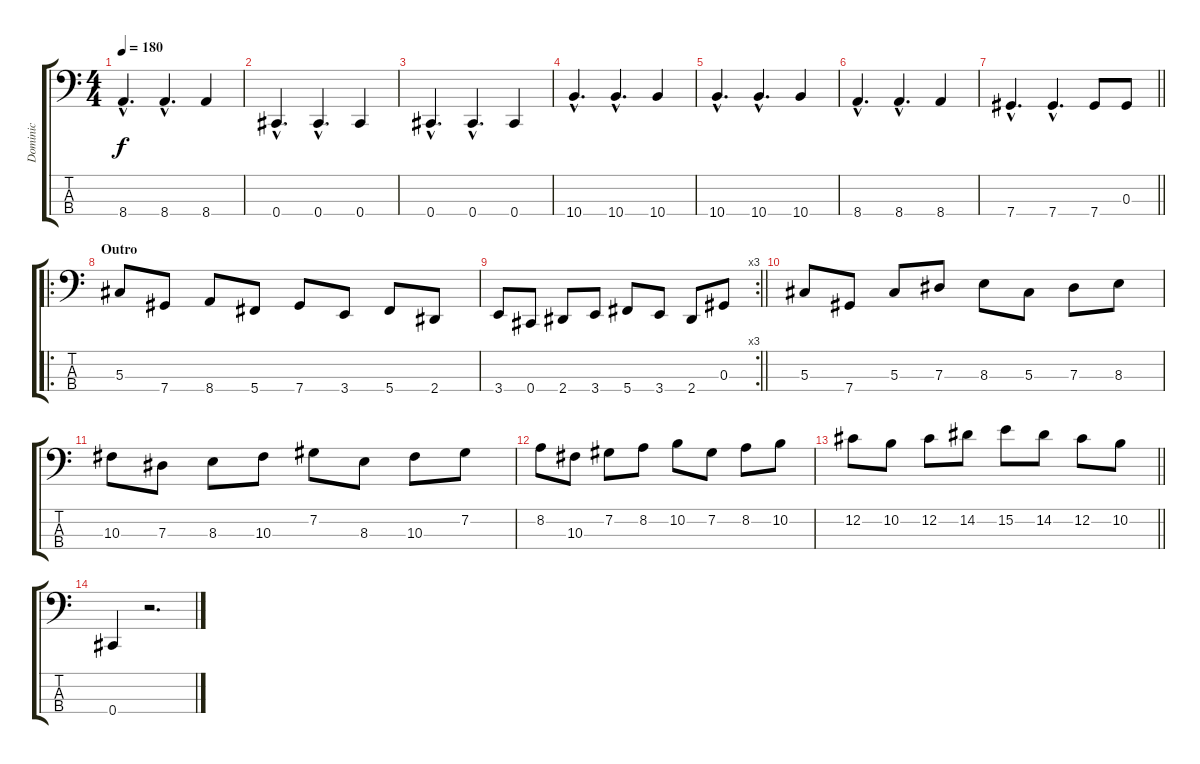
\track ("Dominic" "Dominic") {instrument electricbassfinger}
\staff {score tabs}
\tuning (Gb2 Db2 Ab1 Db1) {hide}
\ts (4 4)
\tempo 180
\clef f4
\ks c
8.4{hac}.4{d dy f} 8.4{hac}.4{d} 8.4.4 |
0.4{hac}.4{d} 0.4{hac}.4{d} 0.4.4 |
0.4{hac}.4{d} 0.4{hac}.4{d} 0.4.4 |
10.4{hac}.4{d} 10.4{hac}.4{d} 10.4.4 |
10.4{hac}.4{d} 10.4{hac}.4{d} 10.4.4 |
8.4{hac}.4{d} 8.4{hac}.4{d} 8.4.4 |
\barLineRight lightlight
7.4{hac}.4{d} 7.4{hac}.4{d} 7.4.8 0.3.8 |
\ro
\section ("" "Outro")
5.3.8 7.4.8 8.4.8 5.4.8 7.4.8 3.4.8 5.4.8 2.4.8 |
\rc 3
\barLineRight lightlight
3.4.8 0.4.8 2.4.8 3.4.8 5.4.8 3.4.8 2.4.8 0.3.8 |
5.3.8 7.4.8 5.3.8 7.3.8 8.3.8 5.3.8 7.3.8 8.3.8 |
10.3.8 7.3.8 8.3.8 10.3.8 7.2.8 8.3.8 10.3.8 7.2.8 |
8.2.8 10.3.8 7.2.8 8.2.8 10.2.8 7.2.8 8.2.8 10.2.8 |
\barLineRight lightlight
12.2.8 10.2.8 12.2.8 14.2.8 15.2.8 14.2.8 12.2.8 10.2.8 |
0.4.4 r.2{d}
